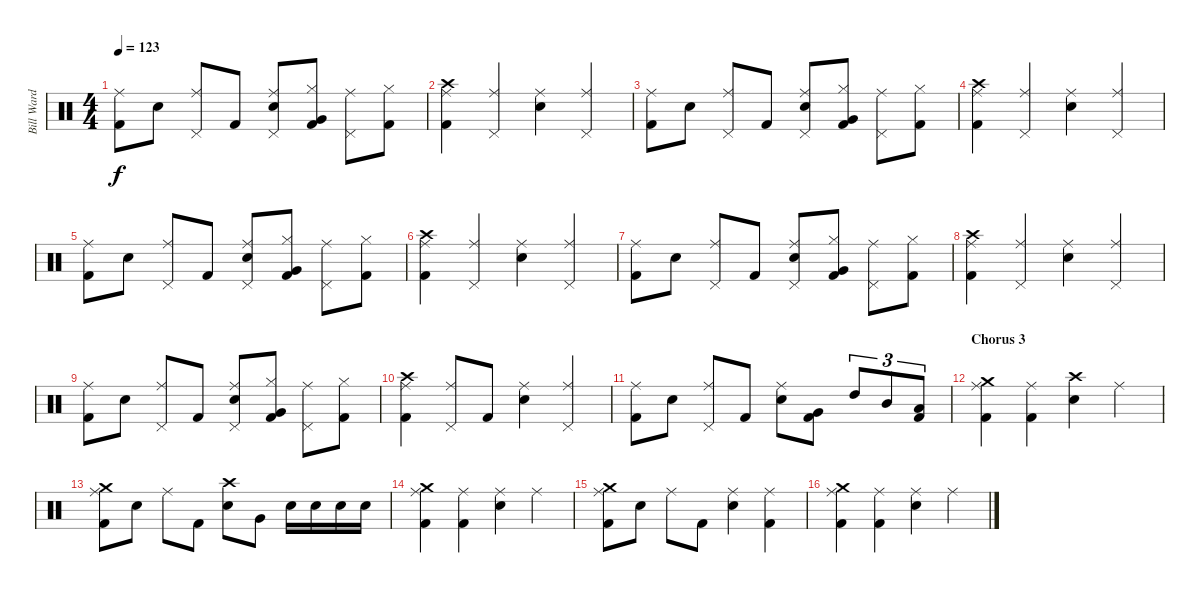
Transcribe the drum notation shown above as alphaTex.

\track ("Bill Ward" "Bill Ward") {instrument percussion}
\staff {score}
\articulation defaults
\ts (4 4)
\tempo 123
\clef neutral
\ks c
("Ride (middle)" "Kick (hit) 2").8{dy f} "Snare (hit) 2".8 ("Pedal Hi-Hat (hit)" "Ride (middle)").8 "Kick (hit) 2".8 ("Pedal Hi-Hat (hit)" "Ride (middle)" "Snare (hit) 2").8 ("Hi-Hat (closed)" "Very Low Tom (hit)" "Kick (hit) 2").8 ("Pedal Hi-Hat (hit)" "Ride (middle)").8 ("Hi-Hat (closed)" "Kick (hit) 2").8 |
("Crash high (hit)" "Ride (middle)" "Kick (hit) 2").4 ("Pedal Hi-Hat (hit)" "Ride (middle)").4 ("Ride (middle)" "Snare (hit) 2").4 ("Pedal Hi-Hat (hit)" "Ride (middle)").4 |
("Ride (middle)" "Kick (hit) 2").8 "Snare (hit) 2".8 ("Pedal Hi-Hat (hit)" "Ride (middle)").8 "Kick (hit) 2".8 ("Pedal Hi-Hat (hit)" "Ride (middle)" "Snare (hit) 2").8 ("Hi-Hat (closed)" "Very Low Tom (hit)" "Kick (hit) 2").8 ("Pedal Hi-Hat (hit)" "Ride (middle)").8 ("Hi-Hat (closed)" "Kick (hit) 2").8 |
("Crash high (hit)" "Ride (middle)" "Kick (hit) 2").4 ("Pedal Hi-Hat (hit)" "Ride (middle)").4 ("Ride (middle)" "Snare (hit) 2").4 ("Pedal Hi-Hat (hit)" "Ride (middle)").4 |
("Ride (middle)" "Kick (hit) 2").8 "Snare (hit) 2".8 ("Pedal Hi-Hat (hit)" "Ride (middle)").8 "Kick (hit) 2".8 ("Pedal Hi-Hat (hit)" "Ride (middle)" "Snare (hit) 2").8 ("Hi-Hat (closed)" "Very Low Tom (hit)" "Kick (hit) 2").8 ("Pedal Hi-Hat (hit)" "Ride (middle)").8 ("Hi-Hat (closed)" "Kick (hit) 2").8 |
("Crash high (hit)" "Ride (middle)" "Kick (hit) 2").4 ("Pedal Hi-Hat (hit)" "Ride (middle)").4 ("Ride (middle)" "Snare (hit) 2").4 ("Pedal Hi-Hat (hit)" "Ride (middle)").4 |
("Ride (middle)" "Kick (hit) 2").8 "Snare (hit) 2".8 ("Pedal Hi-Hat (hit)" "Ride (middle)").8 "Kick (hit) 2".8 ("Pedal Hi-Hat (hit)" "Ride (middle)" "Snare (hit) 2").8 ("Hi-Hat (closed)" "Very Low Tom (hit)" "Kick (hit) 2").8 ("Pedal Hi-Hat (hit)" "Ride (middle)").8 ("Hi-Hat (closed)" "Kick (hit) 2").8 |
("Crash high (hit)" "Ride (middle)" "Kick (hit) 2").4 ("Pedal Hi-Hat (hit)" "Ride (middle)").4 ("Ride (middle)" "Snare (hit) 2").4 ("Pedal Hi-Hat (hit)" "Ride (middle)").4 |
("Ride (middle)" "Kick (hit) 2").8 "Snare (hit) 2".8 ("Pedal Hi-Hat (hit)" "Ride (middle)").8 "Kick (hit) 2".8 ("Pedal Hi-Hat (hit)" "Ride (middle)" "Snare (hit) 2").8 ("Hi-Hat (closed)" "Very Low Tom (hit)" "Kick (hit) 2").8 ("Pedal Hi-Hat (hit)" "Ride (middle)").8 ("Hi-Hat (closed)" "Kick (hit) 2").8 |
("Crash high (hit)" "Ride (middle)" "Kick (hit) 2").4 ("Pedal Hi-Hat (hit)" "Ride (middle)").8 "Kick (hit) 2".8 ("Ride (middle)" "Snare (hit) 2").4 ("Pedal Hi-Hat (hit)" "Ride (middle)").4 |
("Ride (middle)" "Kick (hit) 2").8 "Snare (hit) 2".8 ("Pedal Hi-Hat (hit)" "Ride (middle)").8 "Kick (hit) 2".8 ("Ride (middle)" "Snare (hit) 2").8 ("Very Low Tom (hit)" "Kick (hit) 2").8 "High Tom (hit)".8{tu (3 2)} "Mid Tom (hit)".8{tu (3 2)} ("Low Tom (hit)" "Kick (hit) 2").8{tu (3 2)} |
\section ("" "Chorus 3")
("Crash medium (hit)" "Ride (middle)" "Kick (hit) 2").4 ("Ride (middle)" "Kick (hit) 2").4 ("Crash high (hit)" "Snare (hit) 2").4 "Ride (middle)".4 |
("Crash medium (hit)" "Ride (middle)" "Kick (hit) 2").8 "Snare (hit) 2".8 "Ride (middle)".8 "Kick (hit) 2".8 ("Crash high (hit)" "Snare (hit) 2").8 "Very Low Tom (hit)".8 "Electric Snare (hit)".16 "Electric Snare (hit)".16 "Electric Snare (hit)".16 "Electric Snare (hit)".16 |
("Crash medium (hit)" "Ride (middle)" "Kick (hit) 2").4 ("Ride (middle)" "Kick (hit) 2").4 ("Ride (middle)" "Snare (hit) 2").4 "Ride (middle)".4 |
("Crash medium (hit)" "Ride (middle)" "Kick (hit) 2").8 "Snare (hit) 2".8 "Ride (middle)".8 "Kick (hit) 2".8 ("Ride (middle)" "Snare (hit) 2").4 ("Ride (middle)" "Kick (hit) 2").4 |
("Crash medium (hit)" "Ride (middle)" "Kick (hit) 2").4 ("Ride (middle)" "Kick (hit) 2").4 ("Ride (middle)" "Snare (hit) 2").4 "Ride (middle)".4
